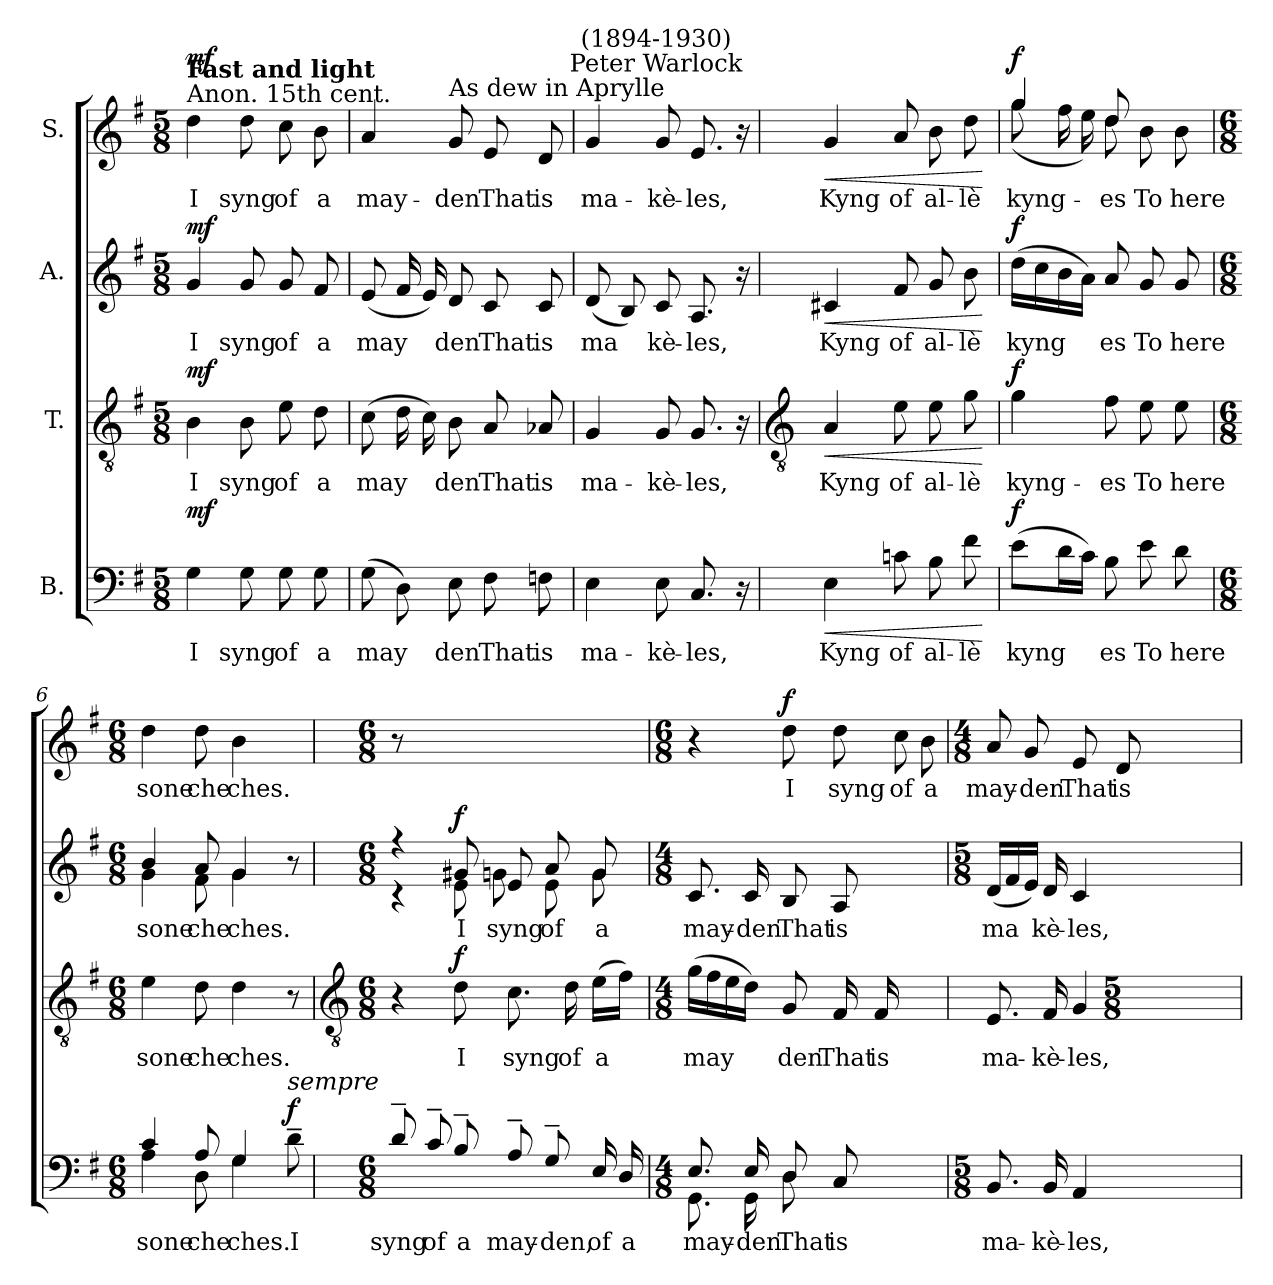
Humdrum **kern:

**kern	**text	**dynam	**kern	**text	**dynam	**kern	**text	**dynam	**kern	**text	**dynam
*part4	*part4	*part4	*part3	*part3	*part3	*part2	*part2	*part2	*part1	*part1	*part1
*staff4	*staff4	*staff4	*staff3	*staff3	*staff3	*staff2	*staff2	*staff2	*staff1	*staff1	*staff1
*I"B.	*	*	*I"T.	*	*	*I"A.	*	*	*I"S.	*	*
*clefF4	*	*	*clefGv2	*	*	*clefG2	*	*	*clefG2	*	*
*k[f#]	*	*	*k[f#]	*	*	*k[f#]	*	*	*k[f#]	*	*
*G:	*	*	*G:	*	*	*G:	*	*	*G:	*	*
*M5/8	*	*	*M5/8	*	*	*M5/8	*	*	*M5/8	*	*
=1	=1	=1	=1	=1	=1	=1	=1	=1	=1	=1	=1
!	!	!	!	!	!	!	!	!	!LO:TX:a:t=Anon. 15th cent.	!	!
!	!	!	!	!	!	!	!	!	!LO:TX:a:B:t=Fast and light	!	!
!	!LO:LY:b	!LO:DY:a	!	!LO:LY:b	!LO:DY:b	!	!LO:LY:b	!LO:DY:a	!	!LO:LY:b	!LO:DY:a
4G	I	mf	4B	I	mf	4g	I	mf	4dd	I	mf
!	!LO:LY:b	!	!	!LO:LY:b	!	!	!LO:LY:b	!	!	!LO:LY:b	!
8G	syng	.	8B	syng	.	8g	syng	.	8dd	syng	.
!	!LO:LY:b	!	!	!LO:LY:b	!	!	!LO:LY:b	!	!	!LO:LY:b	!
8G	of	.	8e	of	.	8g	of	.	8cc	of	.
!	!LO:LY:b	!	!	!LO:LY:b	!	!	!LO:LY:b	!	!	!LO:LY:b	!
8G	a	.	8d	a	.	8f#	a	.	8b	a	.
=2	=2	=2	=2	=2	=2	=2	=2	=2	=2	=2	=2
!	!LO:LY:b	!	!	!LO:LY:b	!	!	!LO:LY:b	!	!	!LO:LY:b	!
(>8G	may	.	(>8c	may	.	(<8e	may	.	4a	may-	.
8D)	.	.	16d	.	.	16f#	.	.	.	.	.
.	.	.	16c)	.	.	16e)	.	.	.	.	.
!	!	!	!	!	!	!	!	!	!LO:TX:a:t=As dew in Aprylle	!	!
!	!LO:LY:b	!	!	!LO:LY:b	!	!	!LO:LY:b	!	!	!LO:LY:b	!
8E	den	.	8B	den	.	8d	den	.	8g	-den	.
!	!LO:LY:b	!	!	!LO:LY:b	!	!	!LO:LY:b	!	!	!LO:LY:b	!
8F#	That	.	8A	That	.	8c	That	.	8e	That	.
!	!LO:LY:b	!	!	!LO:LY:b	!	!	!LO:LY:b	!	!	!LO:LY:b	!
8Fn	is	.	8A-X	is	.	8c	is	.	8d	is	.
=3	=3	=3	=3	=3	=3	=3	=3	=3	=3	=3	=3
!	!LO:LY:b	!	!	!LO:LY:b	!	!	!LO:LY:b	!	!	!LO:LY:b	!
4E	ma-	.	4G	ma-	.	(<8d	ma	.	4g	ma-	.
.	.	.	.	.	.	8B)	.	.	.	.	.
!	!	!	!	!	!	!	!	!	!LO:TX:a:cj:t=Peter Warlock	!	!
!	!	!	!	!	!	!	!	!	!LO:TX:a:cj:t=(1894-1930)	!	!
!	!LO:LY:b	!	!	!LO:LY:b	!	!	!LO:LY:b	!	!	!LO:LY:b	!
8E	-kè-	.	8G	-kè-	.	8c	kè-	.	8g	-kè-	.
!	!LO:LY:b	!	!	!LO:LY:b	!	!	!LO:LY:b	!	!	!LO:LY:b	!
8.C	-les,	.	8.G	-les,	.	8.A	-les,	.	8.e	-les,	.
16r	.	.	16r	.	.	16r	.	.	16r	.	.
!!LO:LB:g=z
=4	=4	=4	=4	=4	=4	=4	=4	=4	=4	=4	=4
*	*	*	*clefGv2	*	*	*	*	*	*	*	*
!	!LO:LY:b	!LO:HP:b	!	!LO:LY:b	!LO:HP:b	!	!LO:LY:b	!LO:HP:b	!	!LO:LY:b	!LO:HP:b
*^	*	*	*	*	*	*^	*	*	*^	*	*
4E	8ryy	Kyng	<	4A	Kyng	<	4c#X	8ryy	Kyng	<	4g	2ryy	Kyng	<
.	8ryy	.	.	.	.	.	.	8ryy	.	.	.	.	.	.
!	!	!LO:LY:b	!	!	!LO:LY:b	!	!	!	!LO:LY:b	!	!	!	!LO:LY:b	!
8cn	8ryy	of	.	8e	of	.	8f#	8ryy	of	.	8a	.	of	.
!	!	!LO:LY:b	!	!	!LO:LY:b	!	!	!	!LO:LY:b	!	!	!	!LO:LY:b	!
8B	8ryy	al-	.	8e	al-	.	8g	8ryy	al-	.	8b	.	al-	.
!	!	!LO:LY:b	!	!	!LO:LY:b	!	!	!	!LO:LY:b	!	!	!	!LO:LY:b	!
8f#	8ryy	-lè	.	8g	-lè	.	8b	8ryy	-lè	.	8dd	8ryy	-lè	.
*	*	*	*	*	*	*	*v	*v	*	*	*	*	*	*
*v	*v	*	*	*	*	*	*	*	*	*v	*v	*	*
.	.	[	.	.	[	.	.	[	.	.	[
=5	=5	=5	=5	=5	=5	=5	=5	=5	=5	=5	=5
!	!LO:LY:b	!LO:DY:a	!	!LO:LY:b	!LO:DY:a	!	!LO:LY:b	!LO:DY:a	!	!LO:LY:b	!LO:DY:a
*^	*	*	*	*	*	*^	*	*	*^	*	*
(>8eL	8ryy	kyng	f	4g	kyng-	f	(>16ddLL	8ryy	kyng	f	4gg/	(<8gg\	kyng-	f
.	.	.	.	.	.	.	16cc	.	.	.	.	.	.	.
16d	8ryy	.	.	.	.	.	16b	8ryy	.	.	.	16ff#\	.	.
16cJJ)	.	.	.	.	.	.	16aJJ)	.	.	.	.	16ee\)	.	.
!	!	!LO:LY:b	!	!	!LO:LY:b	!	!	!	!LO:LY:b	!	!	!	!LO:LY:b	!
8B	8ryy	es	.	8f#	-es	.	8a	8ryy	es	.	8dd/	8dd\	-es	.
!	!	!LO:LY:b	!	!	!LO:LY:b	!	!	!	!LO:LY:b	!	!	!	!LO:LY:b	!
8e	8ryy	To	.	8e	To	.	8g	8ryy	To	.	8b	4ryy	To	.
!	!	!LO:LY:b	!	!	!LO:LY:b	!	!	!	!LO:LY:b	!	!	!	!LO:LY:b	!
8d	8ryy	here	.	8e	here	.	8g	8ryy	here	.	8b	.	here	.
=6	=6	=6	=6	=6	=6	=6	=6	=6	=6	=6	=6	=6	=6	=6
*M6/8	*	*	*	*M6/8	*	*	*M6/8	*	*	*	*M6/8	*	*	*
!	!	!LO:LY:b	!	!	!LO:LY:b	!	!	!	!LO:LY:b	!	!	!	!LO:LY:b	!
4c/	4A\	sone	.	4e	sone	.	4b/	4g\	sone	.	4dd	8ryy	sone	.
.	.	.	.	.	.	.	.	.	.	.	.	2ryy	.	.
!	!	!LO:LY:b	!	!	!LO:LY:b	!	!	!	!LO:LY:b	!	!	!	!LO:LY:b	!
8A/	8D\	che	.	8d	che	.	8a	8f#\	che	.	8dd	.	che	.
!	!	!LO:LY:b	!	!	!LO:LY:b	!	!	!	!LO:LY:b	!	!	!	!LO:LY:b	!
4G/	4G\	ches.	.	4d	ches.	.	4g	4g\	ches.	.	4b	.	ches.	.
!LO:TX:a:i:t=sempre	!	!	!	!	!	!	!	!	!	!	!	!	!	!
!	!	!LO:LY:b	!LO:DY:a	!	!	!	!	!	!	!	!	!	!	!
8d~	8ryy	I	f	8r	.	.	8r	8ryy	.	.	8ryy	8ryy	.	.
*	*	*	*	*	*	*	*	*	*	*	*v	*v	*	*
!!LO:LB:g=z
=7	=7	=7	=7	=7	=7	=7	=7	=7	=7	=7	=7	=7	=7
*	*	*	*	*clefGv2	*	*	*	*	*	*	*	*	*
*M6/8	*	*	*	*M6/8	*	*	*M6/8	*	*	*	*M6/8	*	*
*	*	*	*	*	*	*	*	*	*	*	*^	*	*
!	!LO:N:vis=1	!LO:LY:b	!	!	!	!	!	!	!	!	!	!	!	!
*	*	*	*	*	*	*	*	*	*	*	*v	*v	*	*
8d~	2.ryy	syng	.	4r	.	.	4r	4r	.	.	8r	.	.
!	!	!LO:LY:b	!	!	!	!	!	!	!	!	!	!	!
8c~	.	of	.	.	.	.	.	.	.	.	2ryy	.	.
!	!	!LO:LY:b	!	!	!LO:LY:b	!LO:DY:a	!	!	!LO:LY:b	!LO:DY:a	!	!	!
8B~	.	a	.	8d	I	f	8g#X	8e\	I	f	.	.	.
!	!	!LO:LY:b	!	!	!LO:LY:b	!	!	!	!LO:LY:b	!	!	!	!
8A~	.	may-	.	8.c	syng	.	8e	8gn\	syng	.	.	.	.
!	!	!LO:LY:b	!	!	!	!	!	!	!LO:LY:b	!	!	!	!
8G~	.	-den,	.	.	.	.	8a	8e\	of	.	.	.	.
!	!	!	!	!	!LO:LY:b	!	!	!	!	!	!	!	!
.	.	.	.	16d	of	.	.	.	.	.	.	.	.
!	!	!LO:LY:b	!	!	!LO:LY:b	!	!	!	!LO:LY:b	!	!	!	!
16E	.	of	.	(>16eLL	a	.	8g	8g\	a	.	8ryy	.	.
!	!	!LO:LY:b	!	!	!	!	!	!	!	!	!	!	!
16D	.	a	.	16f#JJ)	.	.	.	.	.	.	.	.	.
!!LO:LB:g=z
=8	=8	=8	=8	=8	=8	=8	=8	=8	=8	=8	=8	=8	=8
*M4/8	*	*	*	*M4/8	*	*	*M4/8	*	*	*	*M6/8	*	*
!	!	!LO:LY:b	!	!	!LO:LY:b	!	!	!	!LO:LY:b	!	!	!	!
8.E/	8.GG\	may-	.	(>16gLL	may	.	8.c	4ryy	may-	.	4r	.	.
.	.	.	.	16f#	.	.	.	.	.	.	.	.	.
.	.	.	.	16e	.	.	.	.	.	.	.	.	.
!	!	!LO:LY:b	!	!	!	!	!	!	!LO:LY:b	!	!	!	!
16E/	16GG\	-den	.	16dJJ)	.	.	16c	.	-den	.	.	.	.
!	!	!LO:LY:b	!	!	!LO:LY:b	!	!	!	!LO:LY:b	!	!	!LO:LY:b	!LO:DY:a
8D/	8D\	That	.	8G	den	.	8B	2ryy	That	.	8dd	I	f
!	!	!LO:LY:b	!	!	!LO:LY:b	!	!	!	!LO:LY:b	!	!	!LO:LY:b	!
8C	4ryy	is	.	16F#	That	.	8A	.	is	.	8dd	syng	.
!	!	!	!	!	!LO:LY:b	!	!	!	!	!	!	!	!
.	.	.	.	16F#	is	.	.	.	.	.	.	.	.
!	!	!	!	!	!	!	!	!	!	!	!	!LO:LY:b	!
4ryy	.	.	.	4ryy	.	.	4ryy	.	.	.	8cc	of	.
!	!	!	!	!	!	!	!	!	!	!	!	!LO:LY:b	!
.	8ryy	.	.	.	.	.	.	.	.	.	8b	a	.
=9	=9	=9	=9	=9	=9	=9	=9	=9	=9	=9	=9	=9	=9
*M5/8	*	*	*	*	*	*	*M5/8	*	*	*	*M4/8	*	*
!	!	!LO:LY:b	!	!	!LO:LY:b	!	!	!	!LO:LY:b	!	!	!LO:LY:b	!
8.BB	2ryy	ma-	.	8.E	ma-	.	(<16dLL	2ryy	ma	.	8a	may-	.
.	.	.	.	.	.	.	16f#	.	.	.	.	.	.
!	!	!	!	!	!	!	!	!	!	!	!	!LO:LY:b	!
.	.	.	.	.	.	.	16eJJ)	.	.	.	8g	-den	.
!	!	!LO:LY:b	!	!	!LO:LY:b	!	!	!	!LO:LY:b	!	!	!	!
16BB	.	-kè-	.	16F#	-kè-	.	16d	.	kè-	.	.	.	.
!	!	!LO:LY:b	!	!	!LO:LY:b	!	!	!	!LO:LY:b	!	!	!LO:LY:b	!
4AA	.	-les,	.	4G	-les,	.	4c	.	-les,	.	8e	That	.
!	!	!	!	!	!	!	!	!	!	!	!	!LO:LY:b	!
.	.	.	.	.	.	.	.	.	.	.	8d	is	.
*v	*v	*	*	*	*	*	*v	*v	*	*	*	*	*
*	*	*	*M5/8	*	*	*	*	*	*	*	*
=	=	=	=	=	=	=	=	=	=	=	=
*-	*-	*-	*-	*-	*-	*-	*-	*-	*-	*-	*-
